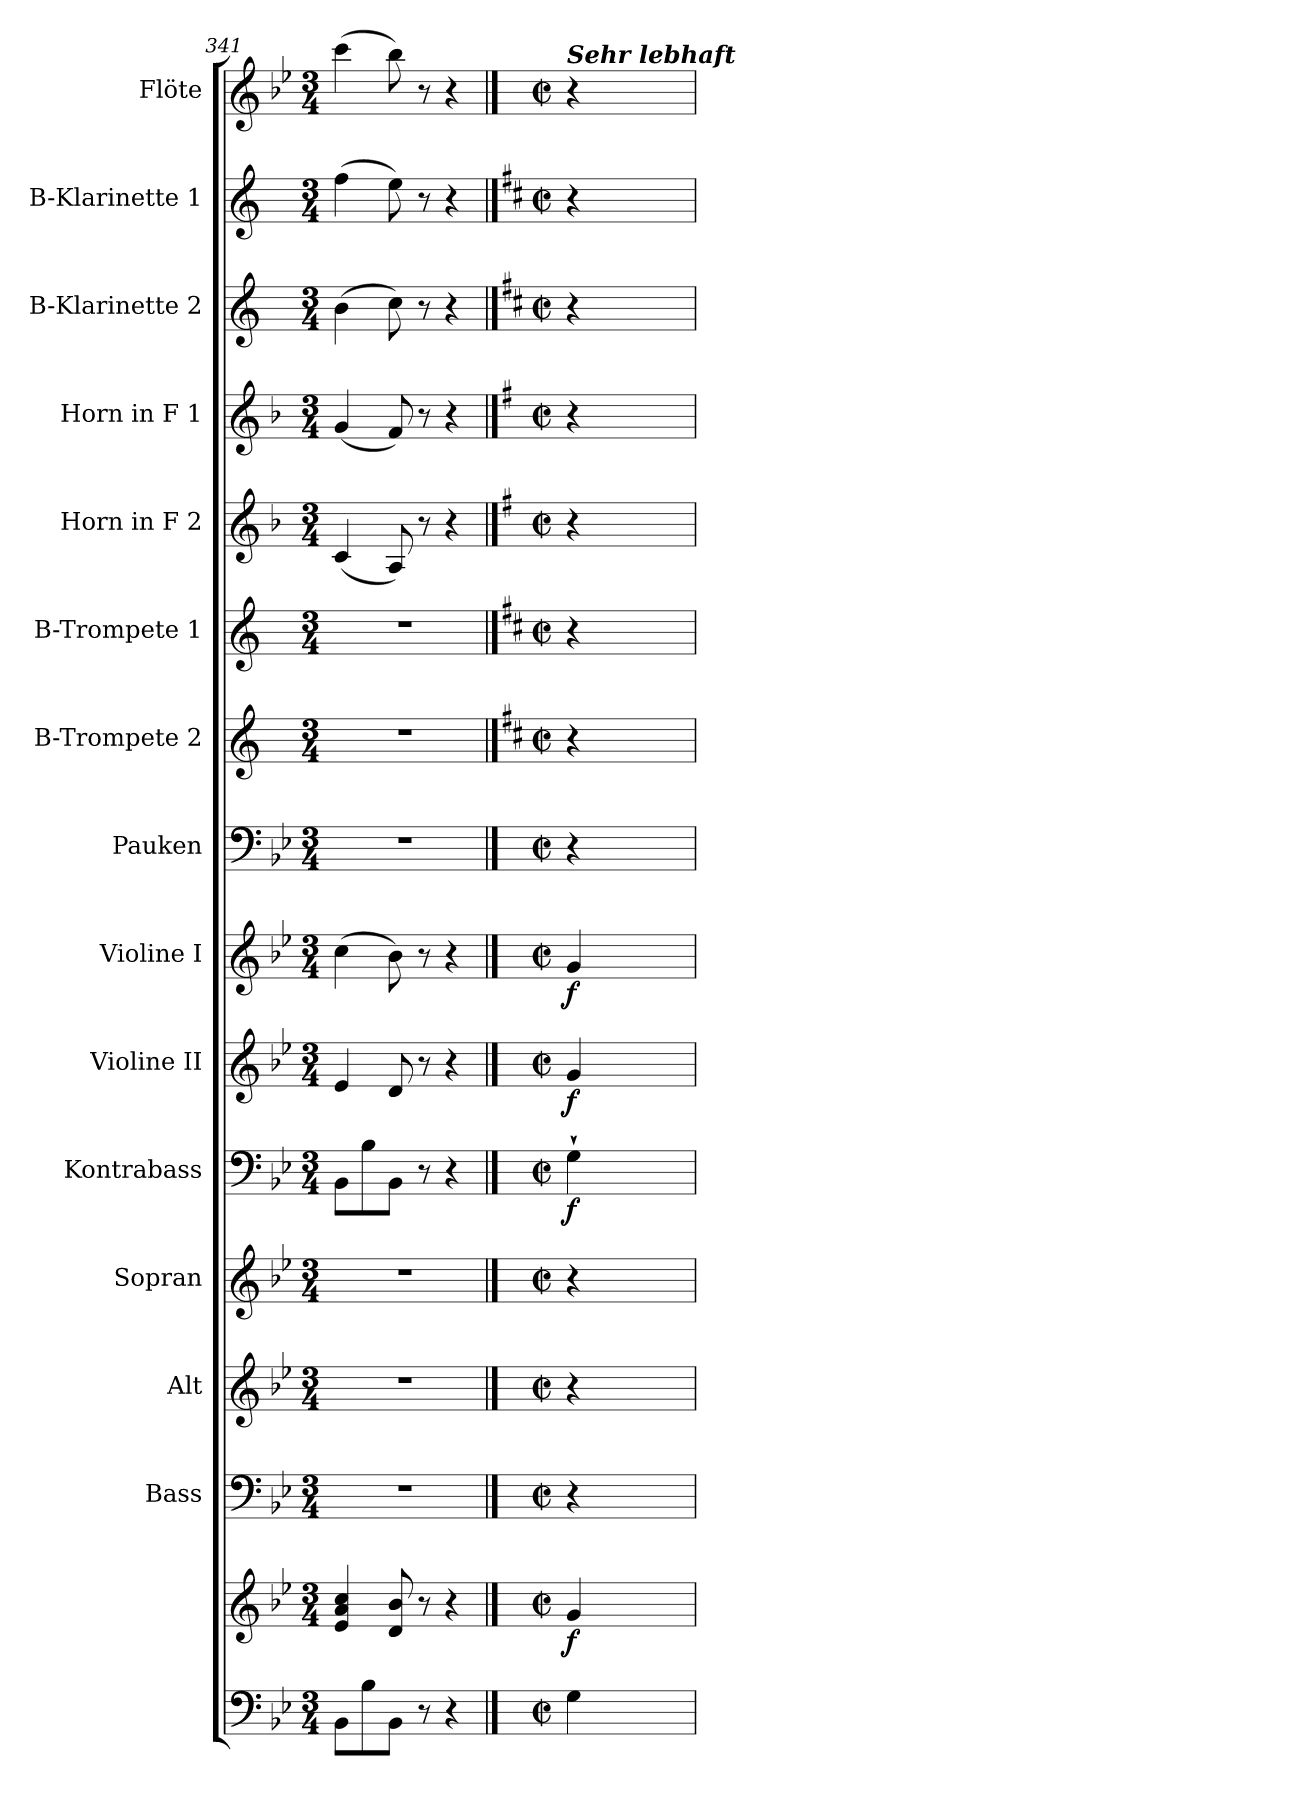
**kern	**kern	**dynam	**kern	**kern	**kern	**kern	**dynam	**kern	**dynam	**kern	**dynam	**kern	**kern	**kern	**kern	**kern	**kern	**kern	**kern
*part15	*part15	*part15	*part14	*part13	*part12	*part11	*part11	*part10	*part10	*part9	*part9	*part8	*part7	*part6	*part5	*part4	*part3	*part2	*part1
*staff16	*staff15	*staff15/16	*staff14	*staff13	*staff12	*staff11	*staff11	*staff10	*staff10	*staff9	*staff9	*staff8	*staff7	*staff6	*staff5	*staff4	*staff3	*staff2	*staff1
*	*	*	*I"Bass	*I"Alt	*I"Sopran	*I"Kontrabass	*	*I"Violine II	*	*I"Violine I	*	*I"Pauken	*I"B-Trompete 2	*I"B-Trompete 1	*I"Horn in F 2	*I"Horn in F 1	*I"B-Klarinette 2	*I"B-Klarinette 1	*I"Flöte
*	*	*	*I'B.	*I'A.	*I'S.	*I'Kb.	*	*I'Vl. II	*	*I'Vl. I	*	*I'Pk.	*I'B Trp. 2	*I'B Trp. 1	*	*	*I'B Kl. 2	*I'B Kl. 1	*I'Fl.
*clefF4	*clefG2	*	*clefF4	*clefG2	*clefG2	*clefF4	*	*clefG2	*	*clefG2	*	*clefF4	*clefG2	*clefG2	*clefG2	*clefG2	*clefG2	*clefG2	*clefG2
*	*	*	*	*	*	*ITrd7c12	*	*	*	*	*	*	*ITrd1c2	*ITrd1c2	*ITrd4c7	*ITrd4c7	*ITrd1c2	*ITrd1c2	*
*k[b-e-]	*k[b-e-]	*	*k[b-e-]	*k[b-e-]	*k[b-e-]	*k[b-e-]	*	*k[b-e-]	*	*k[b-e-]	*	*k[b-e-]	*k[b-e-]	*k[b-e-]	*k[b-e-]	*k[b-e-]	*k[b-e-]	*k[b-e-]	*k[b-e-]
*B-:	*B-:	*	*B-:	*B-:	*B-:	*B-:	*	*B-:	*	*B-:	*	*B-:	*B-:	*B-:	*B-:	*B-:	*B-:	*B-:	*B-:
*M3/4	*M3/4	*	*M3/4	*M3/4	*M3/4	*M3/4	*	*M3/4	*	*M3/4	*	*M3/4	*M3/4	*M3/4	*M3/4	*M3/4	*M3/4	*M3/4	*M3/4
=341	=341	=341	=341	=341	=341	=341	=341	=341	=341	=341	=341	=341	=341	=341	=341	=341	=341	=341	=341
8BB-\L	4e-/ 4a/ 4cc/	.	2.r	2.r	2.r	8BBB-\L	.	4e-/	.	(>4cc\	.	2.r	2.r	2.r	(<4F/	(<4c/	(>4a\	(>4ee-\	(>4ccc\
8B-\	.	.	.	.	.	8BB-\	.	.	.	.	.	.	.	.	.	.	.	.	.
8BB-\J	8d/ 8b-/	.	.	.	.	8BBB-\J	.	8d/	.	8b-\)	.	.	.	.	8D/)	8B-/)	8b-\)	8dd\)	8bb-\)
8r	8r	.	.	.	.	8r	.	8r	.	8r	.	.	.	.	8r	8r	8r	8r	8r
4r	4r	.	.	.	.	4r	.	4r	.	4r	.	.	.	.	4r	4r	4r	4r	4r
!!LO:PB:g=z
==342	==342	==342	==342	==342	==342	==342	==342	==342	==342	==342	==342	==342	==342	==342	==342	==342	==342	==342	==342
*k[]	*k[]	*	*k[]	*k[]	*k[]	*k[]	*	*k[]	*	*k[]	*	*k[]	*k[]	*k[]	*k[]	*k[]	*k[]	*k[]	*k[]
*C:	*C:	*	*C:	*C:	*C:	*C:	*	*C:	*	*C:	*	*C:	*C:	*C:	*C:	*C:	*C:	*C:	*C:
*M2/2	*M2/2	*	*M2/2	*M2/2	*M2/2	*M2/2	*	*M2/2	*	*M2/2	*	*M2/2	*M2/2	*M2/2	*M2/2	*M2/2	*M2/2	*M2/2	*M2/2
*met(c|)	*met(c|)	*	*met(c|)	*met(c|)	*met(c|)	*met(c|)	*	*met(c|)	*	*met(c|)	*	*met(c|)	*met(c|)	*met(c|)	*met(c|)	*met(c|)	*met(c|)	*met(c|)	*met(c|)
!	!	!	!	!	!	!	!	!	!	!	!	!	!	!	!	!	!	!	!LO:TX:a:Bi:t=Sehr lebhaft
!	!	!LO:DY:b	!	!	!	!	!LO:DY:b	!	!LO:DY:b	!	!LO:DY:b	!	!	!	!	!	!	!	!
4G\	4g/	f	4r	4r	4r	4GG`>\	f	4g/	f	4g/	f	4r	4r	4r	4r	4r	4r	4r	4r
=	=	=	=	=	=	=	=	=	=	=	=	=	=	=	=	=	=	=	=
*-	*-	*-	*-	*-	*-	*-	*-	*-	*-	*-	*-	*-	*-	*-	*-	*-	*-	*-	*-
